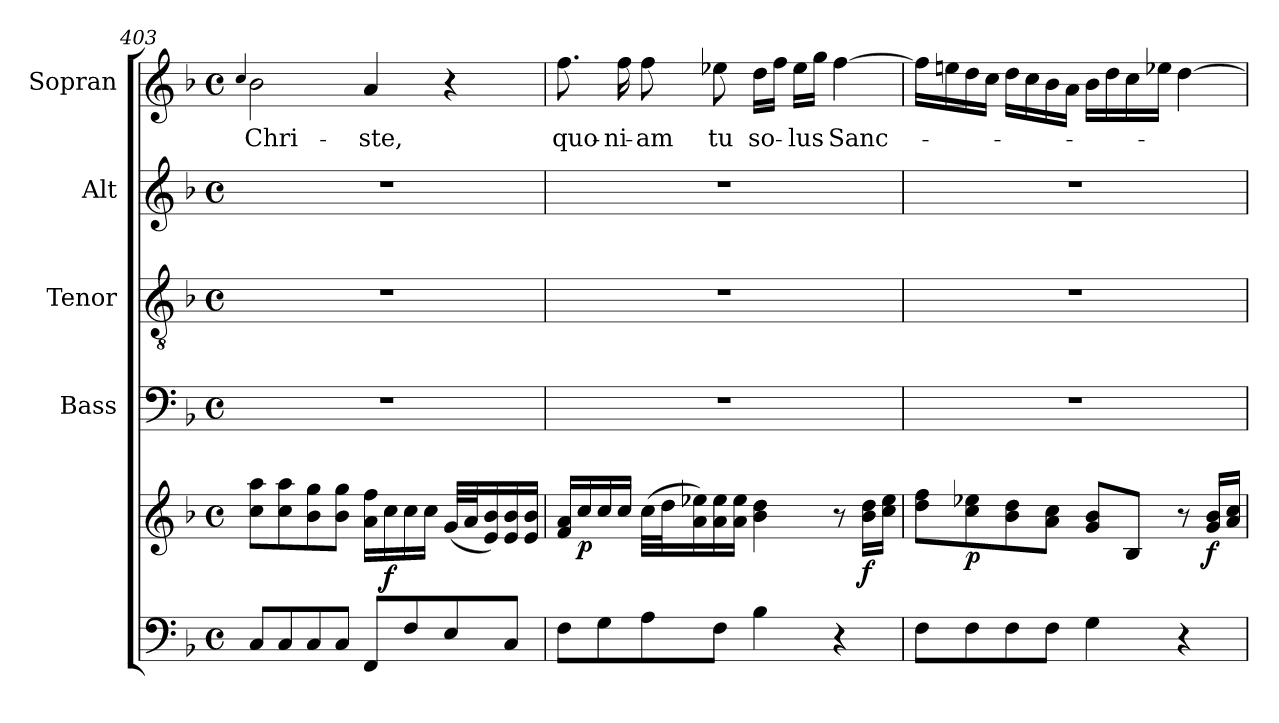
**kern	**kern	**dynam	**kern	**kern	**kern	**kern	**text
*part5	*part5	*part5	*part4	*part3	*part2	*part1	*part1
*staff6	*staff5	*staff5/6	*staff4	*staff3	*staff2	*staff1	*staff1
*	*	*	*I"Bass	*I"Tenor	*I"Alt	*I"Sopran	*
*	*	*	*I'B.	*I'T.	*I'A.	*I'S.	*
*clefF4	*clefG2	*	*clefF4	*clefGv2	*clefG2	*clefG2	*
*k[b-]	*k[b-]	*	*k[b-]	*k[b-]	*k[b-]	*k[b-]	*
*F:	*F:	*	*F:	*F:	*F:	*F:	*
*M4/4	*M4/4	*	*M4/4	*M4/4	*M4/4	*M4/4	*
*met(c)	*met(c)	*	*met(c)	*met(c)	*met(c)	*met(c)	*
=403	=403	=403	=403	=403	=403	=403	=403
.	.	.	.	.	.	4qqcc/	.
!	!	!	!	!	!	!	!LO:LY:b
8C/L	8cc\ 8aa\L	.	1r	1r	1r	2b-\	Chri-
8C/	8cc\ 8aa\	.	.	.	.	.	.
8C/	8b-\ 8gg\	.	.	.	.	.	.
8C/J	8b-\ 8gg\J	.	.	.	.	.	.
!	!	!	!	!	!	!	!LO:LY:b
8FF/L	16a\ 16ff\LL	.	.	.	.	4a/	-ste,
!	!	!LO:DY:b	!	!	!	!	!
.	16cc\	f	.	.	.	.	.
8F/	16cc\	.	.	.	.	.	.
.	16cc\JJ	.	.	.	.	.	.
8E/	(<32g/LLL	.	.	.	.	4r	.
.	32a/J	.	.	.	.	.	.
.	16e/ 16b-/)	.	.	.	.	.	.
8C/J	16e/ 16b-/	.	.	.	.	.	.
.	16e/ 16b-/JJ	.	.	.	.	.	.
!!LO:LB:g=z
=404	=404	=404	=404	=404	=404	=404	=404
!	!	!	!	!	!	!	!LO:LY:b
8F\L	16f/ 16a/LL	.	1r	1r	1r	8.ff\	quo-
!	!	!LO:DY:b	!	!	!	!	!
.	16cc/	p	.	.	.	.	.
8G\	16cc/	.	.	.	.	.	.
!	!	!	!	!	!	!	!LO:LY:b
.	16cc/JJ	.	.	.	.	16ff\	-ni-
!	!	!	!	!	!	!	!LO:LY:b
8A\	(>32cc\LLL	.	.	.	.	8ff\	-am
.	32dd\J	.	.	.	.	.	.
.	16a\ 16ee-X\)	.	.	.	.	.	.
!	!	!	!	!	!	!	!LO:LY:b
8F\J	16a\ 16ee-\	.	.	.	.	8ee-X\	tu
.	16a\ 16ee-\JJ	.	.	.	.	.	.
!	!	!	!	!	!	!	!LO:LY:b
4B-\	4b-\ 4dd\	.	.	.	.	16dd\LL	so-
.	.	.	.	.	.	16ff\JJ	.
!	!	!	!	!	!	!	!LO:LY:b
.	.	.	.	.	.	16ee-\LL	-lus
.	.	.	.	.	.	16gg\JJ	.
!	!	!	!	!	!	!	!LO:LY:b
4r	8r	.	.	.	.	[4ff\	Sanc-
!	!	!LO:DY:b	!	!	!	!	!
.	16b-\ 16dd\LL	f	.	.	.	.	.
.	16cc\ 16ee-\JJ	.	.	.	.	.	.
=405	=405	=405	=405	=405	=405	=405	=405
8F\L	8dd\ 8ff\L	.	1r	1r	1r	16ff\LL]	.
.	.	.	.	.	.	16een\	.
!	!	!LO:DY:b	!	!	!	!	!
8F\	8cc\ 8ee-X\	p	.	.	.	16dd\	.
.	.	.	.	.	.	16cc\JJ	.
8F\	8b-\ 8dd\	.	.	.	.	16dd\LL	.
.	.	.	.	.	.	16cc\	.
8F\J	8a\ 8cc\J	.	.	.	.	16b-\	.
.	.	.	.	.	.	16a\JJ	.
4G\	8g/ 8b-/L	.	.	.	.	16b-\LL	.
.	.	.	.	.	.	16dd\	.
.	8B-/J	.	.	.	.	16cc\	.
.	.	.	.	.	.	16ee-X\JJ	.
4r	8r	.	.	.	.	[4dd\	.
!	!	!LO:DY:b	!	!	!	!	!
.	16g/ 16b-/LL	f	.	.	.	.	.
.	16a/ 16cc/JJ	.	.	.	.	.	.
=	=	=	=	=	=	=	=
*-	*-	*-	*-	*-	*-	*-	*-
